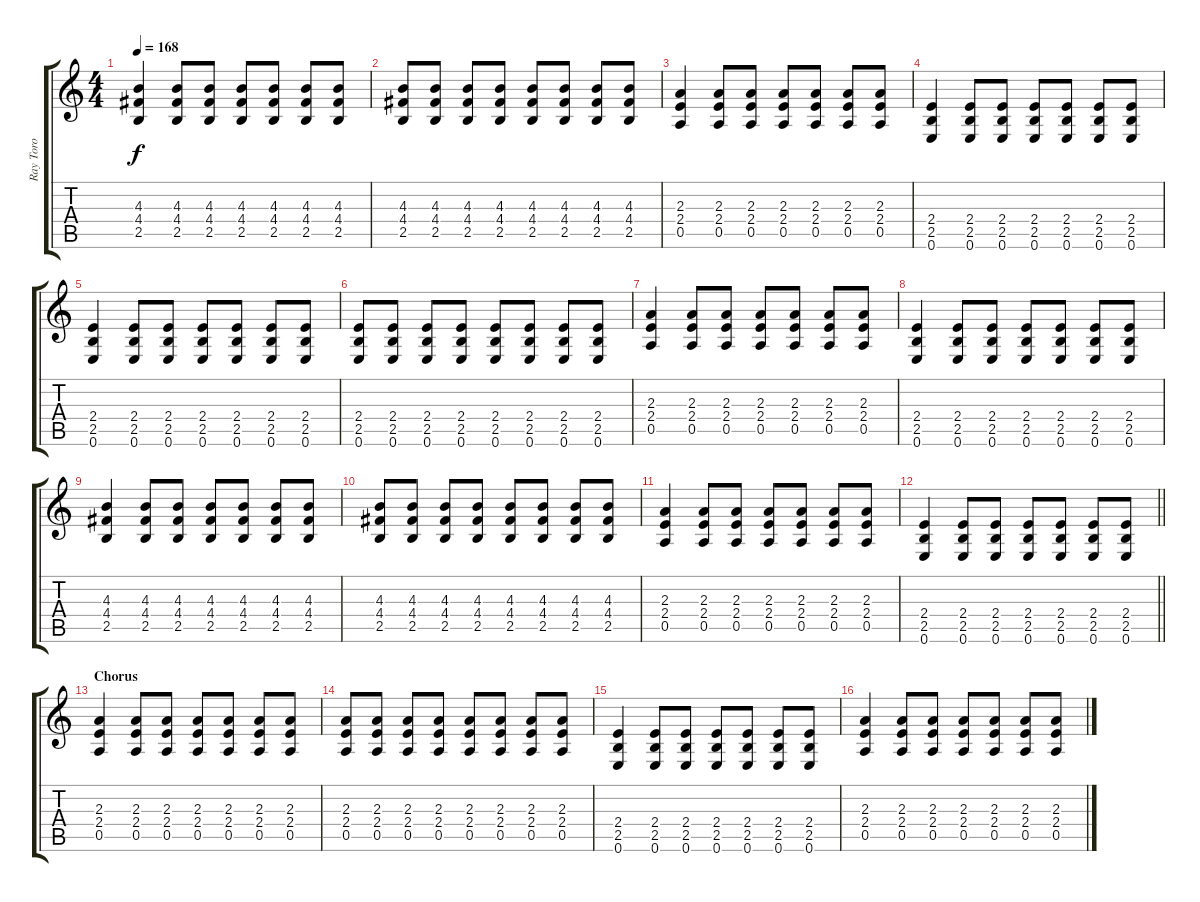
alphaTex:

\track ("Ray Toro" "Ray Toro") {instrument distortionguitar}
\staff {score tabs}
\tuning (E4 B3 G3 D3 A2 E2) {hide}
\ts (4 4)
\tempo 168
\clef g2
\ks c
(4.3 4.4 2.5).4{dy f} (4.3 4.4 2.5).8 (4.3 4.4 2.5).8 (4.3 4.4 2.5).8 (4.3 4.4 2.5).8 (4.3 4.4 2.5).8 (4.3 4.4 2.5).8 |
(4.3 4.4 2.5).8 (4.3 4.4 2.5).8 (4.3 4.4 2.5).8 (4.3 4.4 2.5).8 (4.3 4.4 2.5).8 (4.3 4.4 2.5).8 (4.3 4.4 2.5).8 (4.3 4.4 2.5).8 |
(2.3 2.4 0.5).4 (2.3 2.4 0.5).8 (2.3 2.4 0.5).8 (2.3 2.4 0.5).8 (2.3 2.4 0.5).8 (2.3 2.4 0.5).8 (2.3 2.4 0.5).8 |
(2.4 2.5 0.6).4 (2.4 2.5 0.6).8 (2.4 2.5 0.6).8 (2.4 2.5 0.6).8 (2.4 2.5 0.6).8 (2.4 2.5 0.6).8 (2.4 2.5 0.6).8 |
(2.4 2.5 0.6).4 (2.4 2.5 0.6).8 (2.4 2.5 0.6).8 (2.4 2.5 0.6).8 (2.4 2.5 0.6).8 (2.4 2.5 0.6).8 (2.4 2.5 0.6).8 |
(2.4 2.5 0.6).8 (2.4 2.5 0.6).8 (2.4 2.5 0.6).8 (2.4 2.5 0.6).8 (2.4 2.5 0.6).8 (2.4 2.5 0.6).8 (2.4 2.5 0.6).8 (2.4 2.5 0.6).8 |
(2.3 2.4 0.5).4 (2.3 2.4 0.5).8 (2.3 2.4 0.5).8 (2.3 2.4 0.5).8 (2.3 2.4 0.5).8 (2.3 2.4 0.5).8 (2.3 2.4 0.5).8 |
(2.4 2.5 0.6).4 (2.4 2.5 0.6).8 (2.4 2.5 0.6).8 (2.4 2.5 0.6).8 (2.4 2.5 0.6).8 (2.4 2.5 0.6).8 (2.4 2.5 0.6).8 |
(4.3 4.4 2.5).4 (4.3 4.4 2.5).8 (4.3 4.4 2.5).8 (4.3 4.4 2.5).8 (4.3 4.4 2.5).8 (4.3 4.4 2.5).8 (4.3 4.4 2.5).8 |
(4.3 4.4 2.5).8 (4.3 4.4 2.5).8 (4.3 4.4 2.5).8 (4.3 4.4 2.5).8 (4.3 4.4 2.5).8 (4.3 4.4 2.5).8 (4.3 4.4 2.5).8 (4.3 4.4 2.5).8 |
(2.3 2.4 0.5).4 (2.3 2.4 0.5).8 (2.3 2.4 0.5).8 (2.3 2.4 0.5).8 (2.3 2.4 0.5).8 (2.3 2.4 0.5).8 (2.3 2.4 0.5).8 |
\barLineRight lightlight
(2.4 2.5 0.6).4 (2.4 2.5 0.6).8 (2.4 2.5 0.6).8 (2.4 2.5 0.6).8 (2.4 2.5 0.6).8 (2.4 2.5 0.6).8 (2.4 2.5 0.6).8 |
\section ("" "Chorus")
(2.3 2.4 0.5).4 (2.3 2.4 0.5).8 (2.3 2.4 0.5).8 (2.3 2.4 0.5).8 (2.3 2.4 0.5).8 (2.3 2.4 0.5).8 (2.3 2.4 0.5).8 |
(2.3 2.4 0.5).8 (2.3 2.4 0.5).8 (2.3 2.4 0.5).8 (2.3 2.4 0.5).8 (2.3 2.4 0.5).8 (2.3 2.4 0.5).8 (2.3 2.4 0.5).8 (2.3 2.4 0.5).8 |
(2.4 2.5 0.6).4 (2.4 2.5 0.6).8 (2.4 2.5 0.6).8 (2.4 2.5 0.6).8 (2.4 2.5 0.6).8 (2.4 2.5 0.6).8 (2.4 2.5 0.6).8 |
(2.3 2.4 0.5).4 (2.3 2.4 0.5).8 (2.3 2.4 0.5).8 (2.3 2.4 0.5).8 (2.3 2.4 0.5).8 (2.3 2.4 0.5).8 (2.3 2.4 0.5).8
